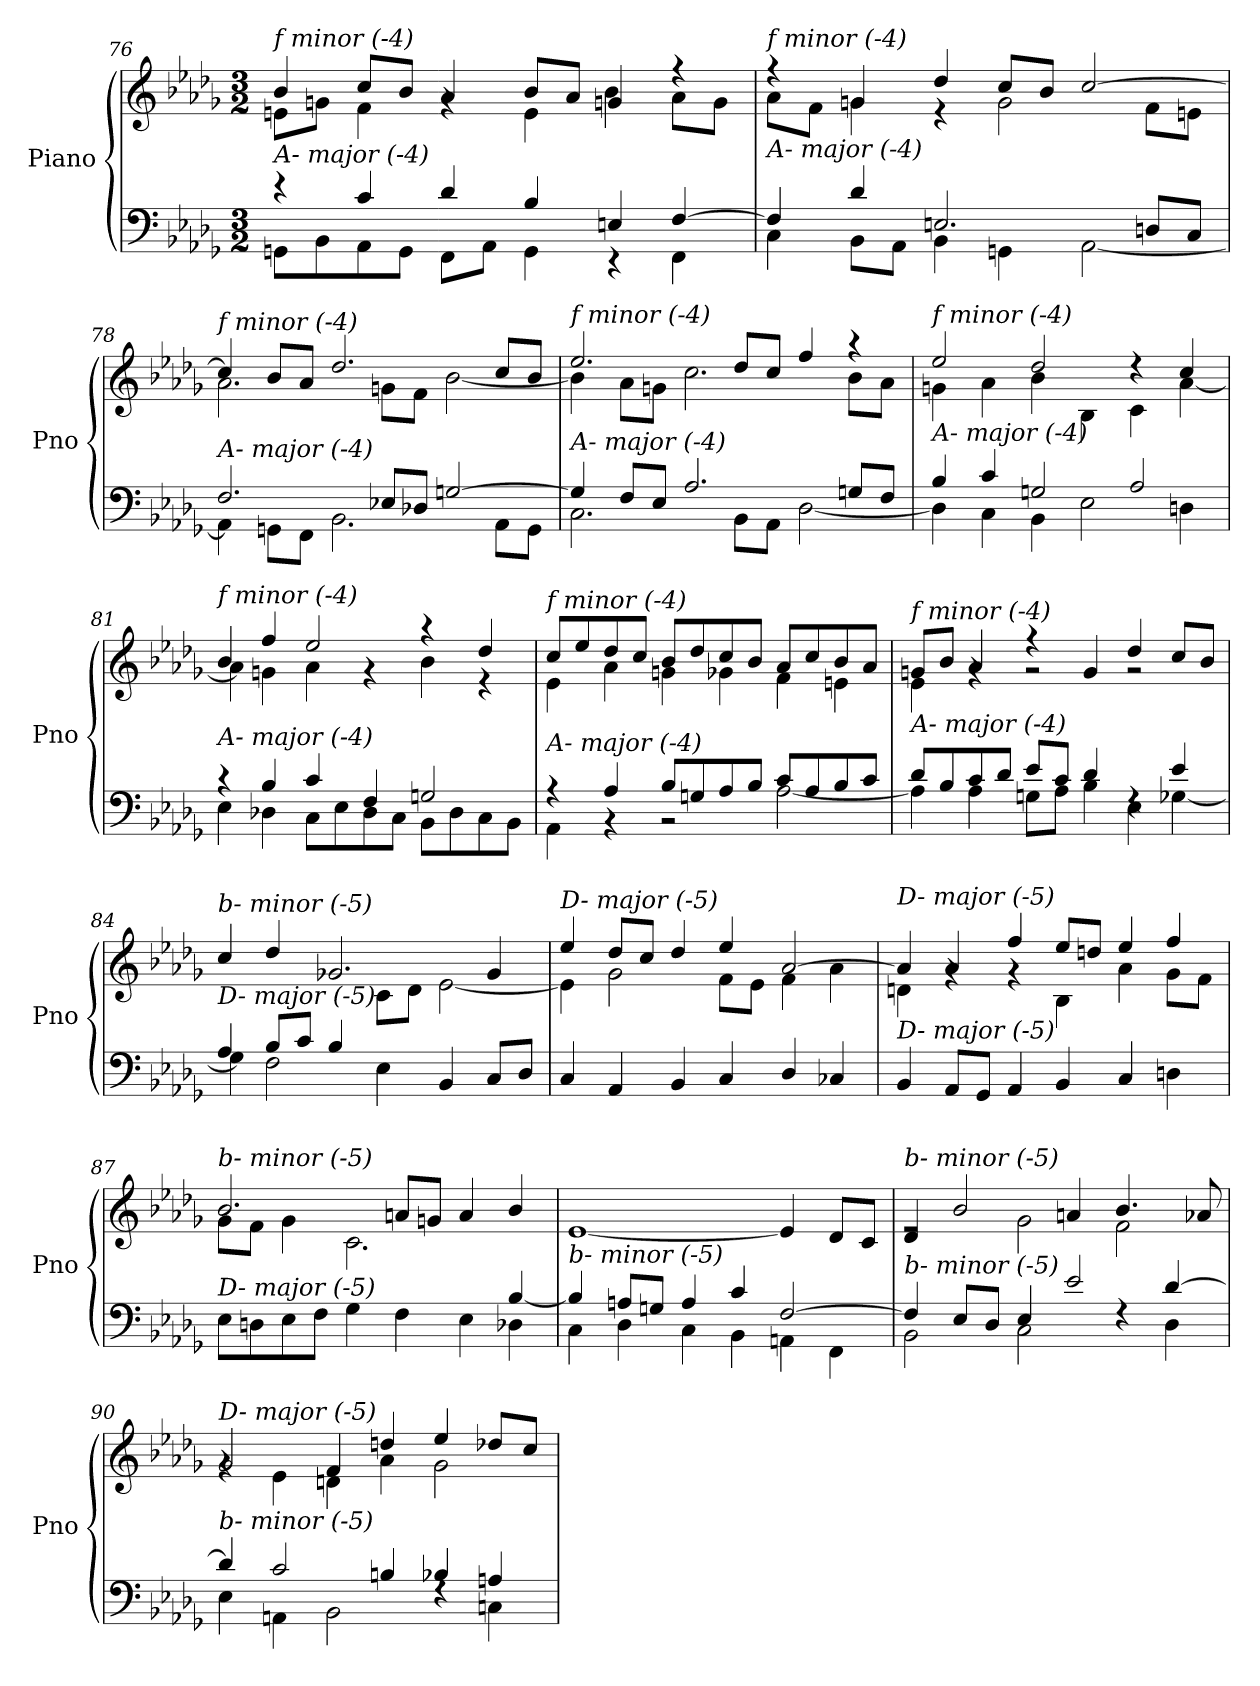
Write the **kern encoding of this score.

**kern	**kern
*part1	*part1
*staff2	*staff1
*I"Piano	*
*I'Pno	*
!!LO:LB:g=z
*clefF4	*clefG2
*k[b-e-a-d-g-]	*k[b-e-a-d-g-]
*M3/2	*M3/2
=76	=76
*^	*^
!	!	!LO:TX:i:t=f minor (-4)	!
!LO:TX:i:t=A- major (-4)	!	!	!
4r	8GGn\L	4b-/	8en\L
.	8BB-\	.	8gn\J
4c/	8AA-\	8cc/L	4f\
.	8GG\J	8b-/J	.
4d-/	8FF\L	4a-/	4rg
.	8AA-\J	.	.
4B-/	4GG\	8b-/L	4e\
.	.	8a-/J	.
4En/	4r	4gn/	4b-\
[4F/	4FF\	4r	8a-\L
.	.	.	8g\J
=77	=77	=77	=77
!	!	!LO:TX:i:t=f minor (-4)	!
!LO:TX:i:t=A- major (-4)	!	!	!
4F/]	4C\	4r	8a-\L
.	.	.	8f\J
4d-/	8BB-\L	4gn/	4g\
.	8AA-\J	.	.
2.En/	4BB-\	4dd-/	4r
.	4GGn\	8cc/L	2g\
.	.	8b-/J	.
.	[2AA-\	[2cc/	.
8Dn/L	.	.	8f\L
8C/J	.	.	8en\J
=78	=78	=78	=78
!	!	!LO:TX:i:t=f minor (-4)	!
!LO:TX:i:t=A- major (-4)	!	!	!
2.F/	4AA-\]	4cc/]	2.a-\
.	8GGn\L	8b-/L	.
.	8FF\J	8a-/J	.
.	2.BB-\	2.dd-/	.
8E-X/L	.	.	8gn\L
8D-X/J	.	.	8f\J
[2Gn/	.	.	[2b-\
.	8AA-\L	8cc/L	.
.	8GG\J	8b-/J	.
=79	=79	=79	=79
!	!	!LO:TX:i:t=f minor (-4)	!
!LO:TX:i:t=A- major (-4)	!	!	!
4G/]	2.C\	2.ee-/	4b-\]
8F/L	.	.	8a-\L
8E-/J	.	.	8gn\J
2.A-/	.	.	2.cc\
.	8BB-\L	8dd-/L	.
.	8AA-\J	8cc/J	.
.	[2D-\	4ff/	.
8Gn/L	.	4r	8b-\L
8F/J	.	.	8a-\J
!!LO:LB:g=z	!!
=80	=80	=80	=80
!	!	!LO:TX:i:t=f minor (-4)	!
!LO:TX:i:t=A- major (-4)	!	!	!
4B-/	4D-\]	2ee-/	4gn\
4c/	4C\	.	4a-\
2Gn/	4BB-\	2dd-/	4b-\
.	2E-\	.	4B-\
2A-/	.	4r	4c\
.	4Dn\	4cc/	[4a-\
=81	=81	=81	=81
!	!	!LO:TX:i:t=f minor (-4)	!
!LO:TX:i:t=A- major (-4)	!	!	!
4r	4E-\	4b-/	4a-\]
4B-/	4D-X\	4ff/	4gn\
4c/	8C\L	2ee-/	4a-\
.	8E-\	.	.
4F/	8D-\	.	4r
.	8C\J	.	.
2Gn/	8BB-\L	4r	4b-\
.	8D-\	.	.
.	8C\	4dd-/	4r
.	8BB-\J	.	.
=82	=82	=82	=82
!	!	!LO:TX:i:t=f minor (-4)	!
!LO:TX:i:t=A- major (-4)	!	!	!
4r	4AA-\	8cc/L	4e-\
.	.	8ee-/	.
4A-/	4r	8dd-/	4a-\
.	.	8cc/J	.
8B-/L	2r	8b-/L	4gn\
8Gn/	.	8dd-/	.
8A-/	.	8cc/	4g-X\
8B-/J	.	8b-/J	.
8c/L	[2A-\	8a-/L	4f\
8A-/	.	8cc/	.
8B-/	.	8b-/	4eni\
8c/J	.	8a-/J	.
=83	=83	=83	=83
!	!	!LO:TX:i:t=f minor (-4)	!
!LO:TX:i:t=A- major (-4)	!	!	!
8d-/L	4A-\]	8gn/L	4e-\
8B-/	.	8b-/J	.
8c/	4A-\	4a-/	4rg
8d-/J	.	.	.
8e-/L	8Gn\L	4r	2rg
8c/J	8A-\J	.	.
4d-/	4B-\	4g/	.
4rF	4E-\	4dd-/	2rg
4e-/	[4G-X\	8cc/L	.
.	.	8b-/J	.
!!LO:LB:g=z
=84	=84	=84	=84
*	*^	*	*^
!	!	!	!LO:TX:i:t=b- minor (-5)	!	!
!LO:TX:i:t=D- major (-5)	!	!	!	!	!
2.ryy	4A-/	4G-\]	4cc/	2.ryy	2.ryy
.	8B-/L	2F\	4dd-/	.	.
.	8c/J	.	.	.	.
.	4B-/	.	2.g-X/	.	.
2.ryy	4E-\	2.ryy	.	8c\L	2.ryy
.	.	.	.	8d-\J	.
.	4BB-/	.	.	[2e-\	.
.	8C/L	.	4g-/	.	.
.	8D-/J	.	.	.	.
*	*v	*v	*	*	*
*	*	*	*v	*v
=85	=85	=85	=85
!	!	!LO:TX:i:t=D- major (-5)	!
!LO:TX:i:t=D- major (-5)	!	!	!
*v	*v	*	*
4C/	4ee-/	4e-\]
4AA-/	8dd-/L	2g-\
.	8cc/J	.
4BB-/	4dd-/	.
4C/	4ee-/	8f\L
.	.	8e-\J
4D-/	[2a-/	4f\
4C-Xj/	.	4a-\
=86	=86	=86
!	!LO:TX:i:t=D- major (-5)	!
!LO:TX:i:t=D- major (-5)	!	!
4BB-/	4a-/]	4dn\
8AA-/L	4a-/	4rg
8GG-/J	.	.
4AA-/	4ff/	4rg
4BB-/	8ee-/L	4B-\
.	8ddn/J	.
4C/	4ee-/	4a-\
4Dn\	4ff/	8g-\L
.	.	8f\J
=87	=87	=87
*^	*	*^
*	*^	*	*	*
!	!	!	!LO:TX:i:t=b- minor (-5)	!	!
!LO:TX:i:t=D- major (-5)	!	!	!	!	!
1ryy	8E-\L	1ryy	2.b-/	8g-\L	1ryy
.	8Dn\	.	.	8f\J	.
.	8E-\	.	.	4g-\	.
.	8F\J	.	.	.	.
.	4G-\	.	.	2.c\	.
.	4F\	.	8an/L	.	.
.	.	.	8gn/J	.	.
4ryy	4E-\	4ryy	4a/	.	4ryy
4ryy	[4B-/	4D-X\	4b-/	4ryy	4ryy
!!LO:LB:g=z
=88	=88	=88	=88	=88	=88
!	!	!	!LO:TX:i:t=b- minor (-5)	!	!
!LO:TX:i:t=b- minor (-5)	!	!	!	!	!
*	*v	*v	*	*	*
*	*	*v	*v	*v
4B-/]	4C\	[1e-
8An/L	4D-\	.
8Gn/J	.	.
4A/	4C\	.
4c/	4BB-\	.
[2F/	4AAn\	4e-/]
.	4FF\	8d-/L
.	.	8c/J
=89	=89	=89
*	*	*^
!	!	!LO:TX:i:t=b- minor (-5)	!
!LO:TX:i:t=b- minor (-5)	!	!	!
4F/]	2BB-\	4d-/	2re
8E-/L	.	2b-/	.
8D-/J	.	.	.
4E-/	2C\	.	2g-\
2e-/	.	4an/	.
.	4rF	4.b-/	2f\
[4d-/	4D-\	.	.
.	.	8a-X/	.
=90	=90	=90	=90
!	!	!LO:TX:i:t=D- major (-5)	!
!LO:TX:i:t=b- minor (-5)	!	!	!
4d-/]	4E-\	2g-/	4rg
2c/	4AAn\	.	4e-\
.	2BB-\	4f/	4dn\
4Bni/	.	4ddn/	4a-\
4B-/	4rF	4ee-/	2g-\
4An/	4Cn\	8dd-X/L	.
.	.	8cc/J	.
*v	*v	*	*
*	*v	*v
=	=
*-	*-
